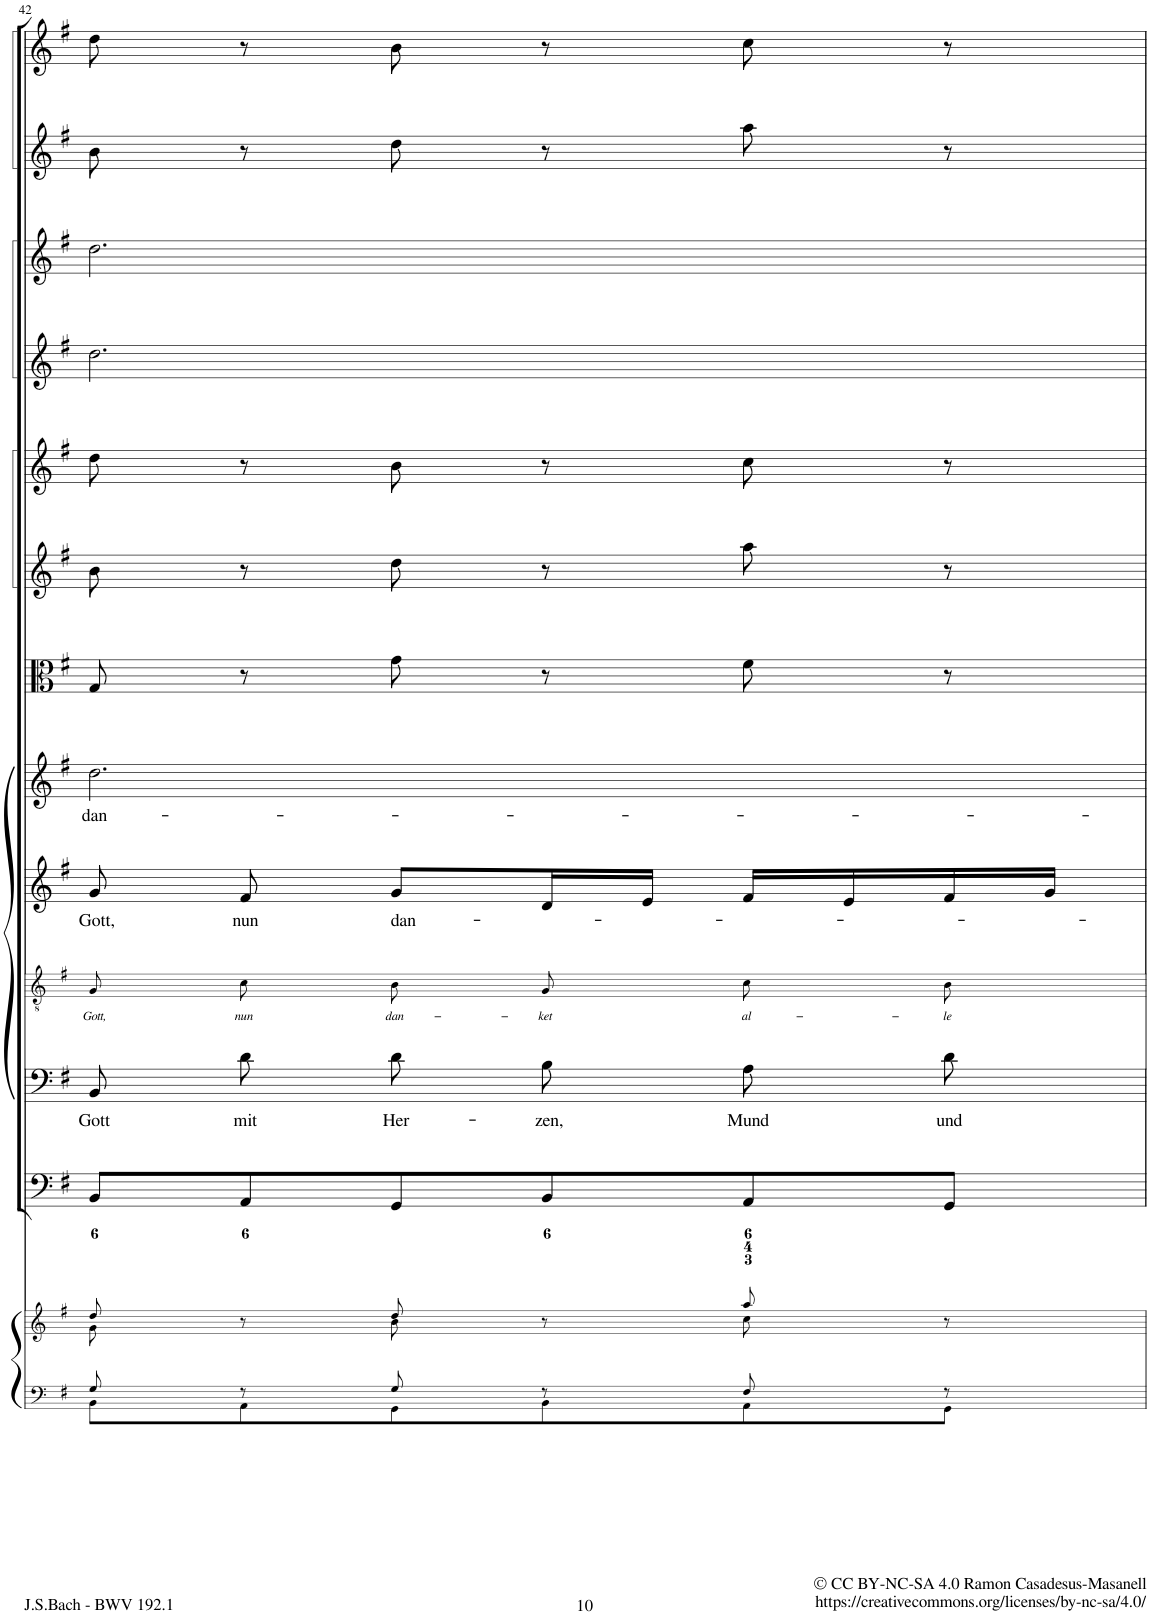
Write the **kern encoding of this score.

**kern	**kern	**kern	**kern	**text	**kern	**text	**kern	**text	**kern	**text	**kern	**kern	**kern	**kern	**kern	**kern	**kern
*part13	*part13	*part12	*part11	*part11	*part10	*part10	*part9	*part9	*part8	*part8	*part7	*part6	*part5	*part4	*part3	*part2	*part1
*staff14	*staff13	*staff12	*staff11	*staff11	*staff10	*staff10	*staff9	*staff9	*staff8	*staff8	*staff7	*staff6	*staff5	*staff4	*staff3	*staff2	*staff1
*I"Piano reduction	*	*I"Continuo	*I"Basso	*	*I"Tenore *	*	*I"Alto	*	*I"Soprano	*	*I"Viola	*I"Violino II	*I"Violino I	*I"Oboe II	*I"Oboe I	*I"Flauto traverso II	*I"Flauto traverso I
*I'Pno	*	*	*	*	*	*	*	*	*	*	*I'Vla	*I'Vln	*I'Vln	*I'Ob	*I'Ob	*	*
!!LO:PB:g=z
*clefF4	*clefG2	*clefF4	*clefF4	*	*clefGv2	*	*clefG2	*	*clefG2	*	*clefC3	*clefG2	*clefG2	*clefG2	*clefG2	*clefG2	*clefG2
*k[f#]	*k[f#]	*k[f#]	*k[f#]	*	*k[f#]	*	*k[f#]	*	*k[f#]	*	*k[f#]	*k[f#]	*k[f#]	*k[f#]	*k[f#]	*k[f#]	*k[f#]
*M3/4	*M3/4	*M3/4	*M3/4	*	*M3/4	*	*M3/4	*	*M3/4	*	*M3/4	*M3/4	*M3/4	*M3/4	*M3/4	*M3/4	*M3/4
=42	=42	=42	=42	=42	=42	=42	=42	=42	=42	=42	=42	=42	=42	=42	=42	=42	=42
*^	*^	*	*	*	*	*	*	*	*	*	*	*	*	*	*	*	*
!	!	!	!	!	!	!LO:LY:b	!	!LO:LY:b	!	!LO:LY:b	!	!LO:LY:b	!	!	!	!	!	!	!
8G/	8BB\L	8dd/	8g\	8BB/L	8BB\L	Gott	8G/L	Gott,	8g/	Gott,	2.dd\	dan-	8G/	8b\	8dd\	2.dd\	2.dd\	8b\	8dd\
!	!	!	!	!	!	!LO:LY:b	!	!LO:LY:b	!	!LO:LY:b	!	!	!	!	!	!	!	!	!
8r	8AA\	8r	8ryy	8AA/	8d\J	mit	8c/J	nun	8f#/	nun	.	.	8r	8r	8r	.	.	8r	8r
!	!	!	!	!	!	!LO:LY:b	!	!LO:LY:b	!	!LO:LY:b	!	!	!	!	!	!	!	!	!
8G/	8GG\	8dd/	8b\	8GG/	8d\L	Her-	8B/L	dan-	8g/L	dan-	.	.	8g\	8dd\	8b\	.	.	8dd\	8b\
!	!	!	!	!	!	!LO:LY:b	!	!LO:LY:b	!	!	!	!	!	!	!	!	!	!	!
8r	8BB\	8r	8ryy	8BB/	8B\J	-zen,	8G/J	-ket	16d/L	.	.	.	8r	8r	8r	.	.	8r	8r
.	.	.	.	.	.	.	.	.	16e/JJ	.	.	.	.	.	.	.	.	.	.
!	!	!	!	!	!	!LO:LY:b	!	!LO:LY:b	!	!	!	!	!	!	!	!	!	!	!
8F#/	8AA\	8aa/	8cc\	8AA/	8A\L	Mund	8c\L	al-	16f#/LL	.	.	.	8f#\	8aa\	8cc\	.	.	8aa\	8cc\
.	.	.	.	.	.	.	.	.	16e/	.	.	.	.	.	.	.	.	.	.
!	!	!	!	!	!	!LO:LY:b	!	!LO:LY:b	!	!	!	!	!	!	!	!	!	!	!
8r	8GG\J	8r	8ryy	8GG/J	8d\J	und	8B\J	-le	16f#/	.	.	.	8r	8r	8r	.	.	8r	8r
.	.	.	.	.	.	.	.	.	16g/JJ	.	.	.	.	.	.	.	.	.	.
*v	*v	*	*	*	*	*	*	*	*	*	*	*	*	*	*	*	*	*	*
*	*v	*v	*	*	*	*	*	*	*	*	*	*	*	*	*	*	*	*
=	=	=	=	=	=	=	=	=	=	=	=	=	=	=	=	=	=
*-	*-	*-	*-	*-	*-	*-	*-	*-	*-	*-	*-	*-	*-	*-	*-	*-	*-
